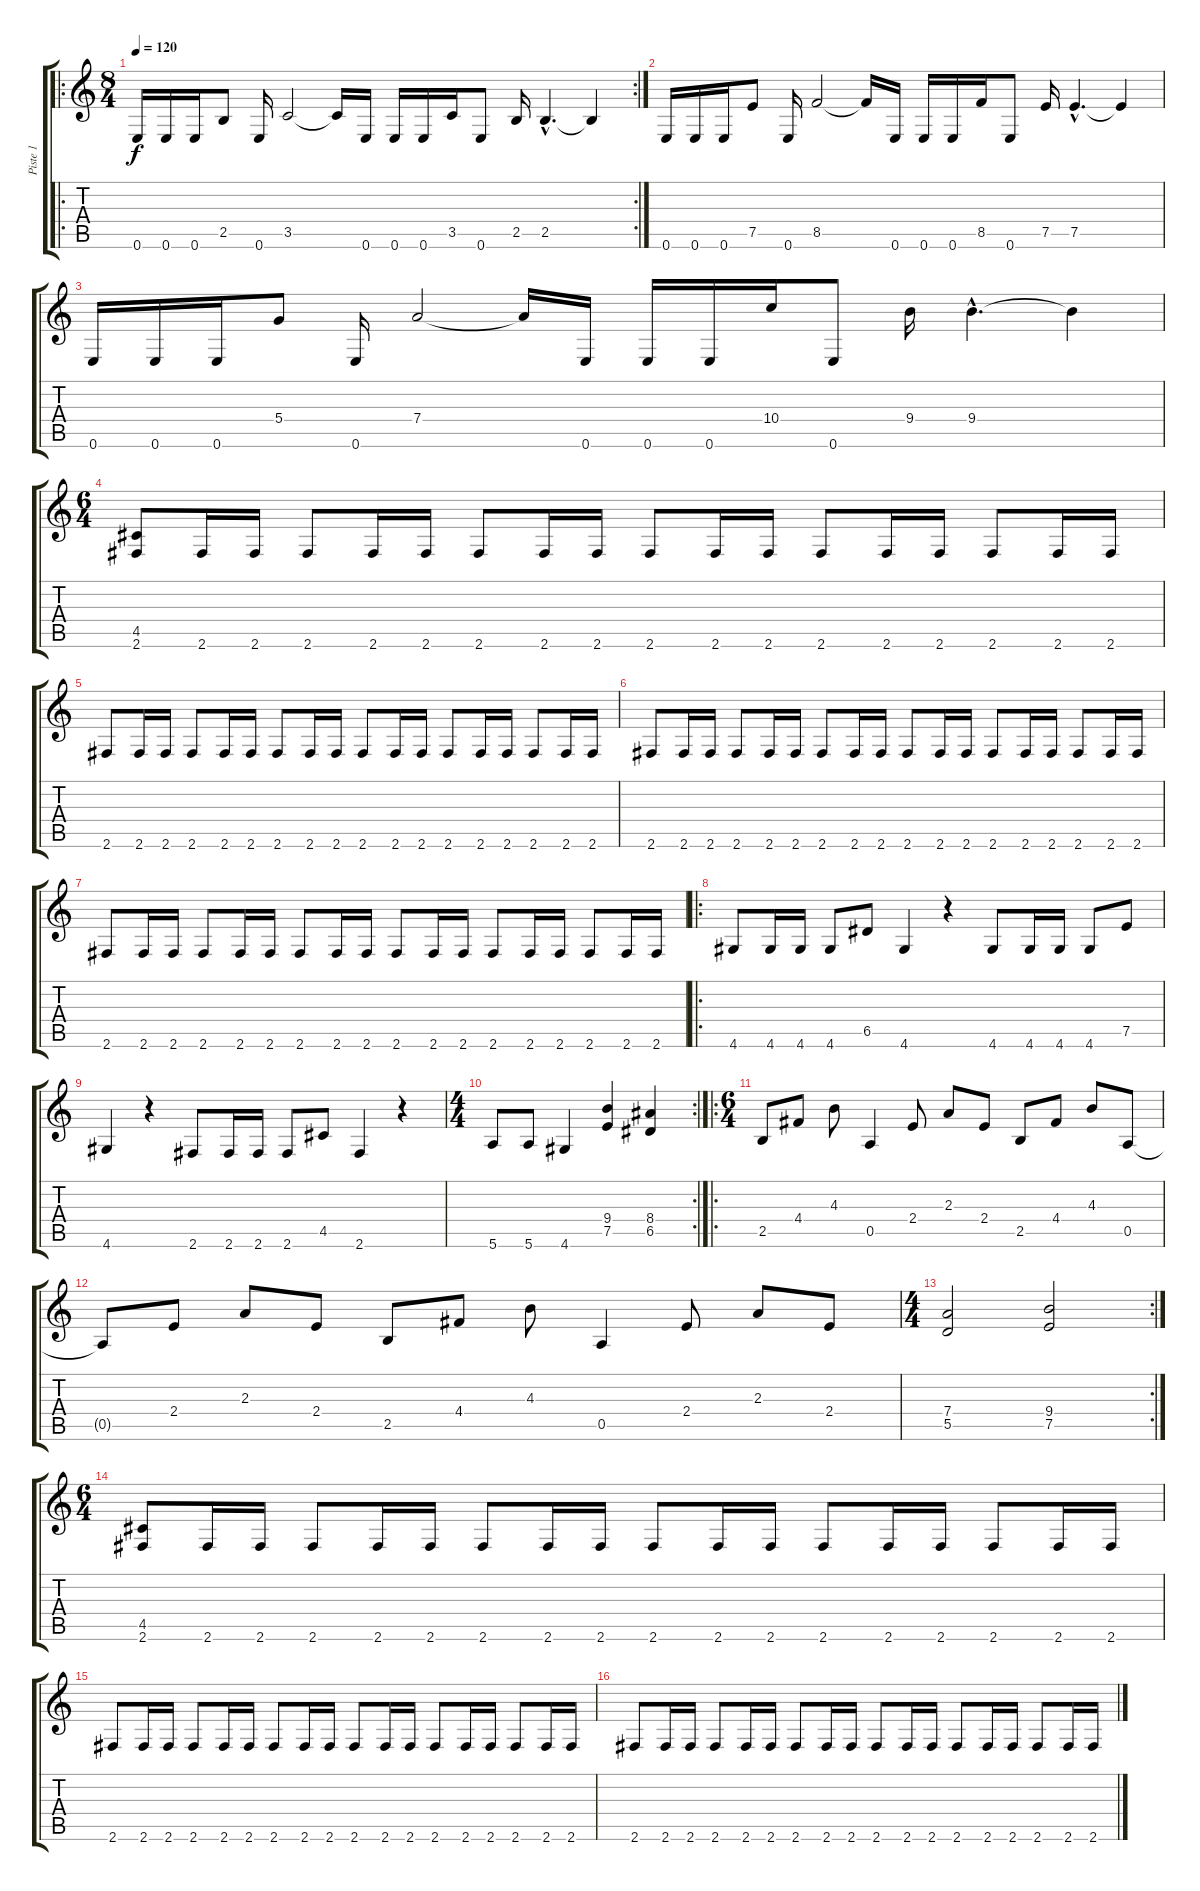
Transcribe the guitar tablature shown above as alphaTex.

\track ("Piste 1" "Piste 1") {instrument distortionguitar}
\staff {score tabs}
\tuning (E4 B3 G3 D3 A2 E2) {hide}
\ro
\rc 2
\ts (8 4)
\tempo 120
\clef g2
\ks c
0.6.16{dy f instrument distortionguitar} 0.6.16 0.6.16 2.5.8 0.6.16 3.5.2 3.5{t}.16 0.6.16 0.6.16 0.6.16 3.5.16 0.6.8 2.5.16 2.5{hac}.4{d} 2.5{t}.4 |
0.6.16 0.6.16 0.6.16 7.5.8 0.6.16 8.5.2 8.5{t}.16 0.6.16 0.6.16 0.6.16 8.5.16 0.6.8 7.5.16 7.5{hac}.4{d} 7.5{t}.4 |
0.6.16 0.6.16 0.6.16 5.4.8 0.6.16 7.4.2 7.4{t}.16 0.6.16 0.6.16 0.6.16 10.4.16 0.6.8 9.4.16 9.4{hac}.4{d} 9.4{t}.4 |
\ts (6 4)
(4.5 2.6).8 2.6.16 2.6.16 2.6.8 2.6.16 2.6.16 2.6.8 2.6.16 2.6.16 2.6.8 2.6.16 2.6.16 2.6.8 2.6.16 2.6.16 2.6.8 2.6.16 2.6.16 |
2.6.8 2.6.16 2.6.16 2.6.8 2.6.16 2.6.16 2.6.8 2.6.16 2.6.16 2.6.8 2.6.16 2.6.16 2.6.8 2.6.16 2.6.16 2.6.8 2.6.16 2.6.16 |
2.6.8 2.6.16 2.6.16 2.6.8 2.6.16 2.6.16 2.6.8 2.6.16 2.6.16 2.6.8 2.6.16 2.6.16 2.6.8 2.6.16 2.6.16 2.6.8 2.6.16 2.6.16 |
2.6.8 2.6.16 2.6.16 2.6.8 2.6.16 2.6.16 2.6.8 2.6.16 2.6.16 2.6.8 2.6.16 2.6.16 2.6.8 2.6.16 2.6.16 2.6.8 2.6.16 2.6.16 |
\ro
4.6.8 4.6.16 4.6.16 4.6.8 6.5.8 4.6.4 r.4 4.6.8 4.6.16 4.6.16 4.6.8 7.5.8 |
4.6.4 r.4 2.6.8 2.6.16 2.6.16 2.6.8 4.5.8 2.6.4 r.4 |
\rc 2
\ts (4 4)
5.6.8 5.6.8 4.6.4 (9.4 7.5).4 (8.4 6.5).4 |
\ro
\ts (6 4)
2.5.8 4.4.8 4.3.8 0.5.4 2.4.8 2.3.8 2.4.8 2.5.8 4.4.8 4.3.8 0.5.8 |
0.5{t}.8 2.4.8 2.3.8 2.4.8 2.5.8 4.4.8 4.3.8 0.5.4 2.4.8 2.3.8 2.4.8 |
\rc 2
\ts (4 4)
(7.4 5.5).2 (9.4 7.5).2 |
\ts (6 4)
(4.5 2.6).8 2.6.16 2.6.16 2.6.8 2.6.16 2.6.16 2.6.8 2.6.16 2.6.16 2.6.8 2.6.16 2.6.16 2.6.8 2.6.16 2.6.16 2.6.8 2.6.16 2.6.16 |
2.6.8 2.6.16 2.6.16 2.6.8 2.6.16 2.6.16 2.6.8 2.6.16 2.6.16 2.6.8 2.6.16 2.6.16 2.6.8 2.6.16 2.6.16 2.6.8 2.6.16 2.6.16 |
2.6.8 2.6.16 2.6.16 2.6.8 2.6.16 2.6.16 2.6.8 2.6.16 2.6.16 2.6.8 2.6.16 2.6.16 2.6.8 2.6.16 2.6.16 2.6.8 2.6.16 2.6.16
